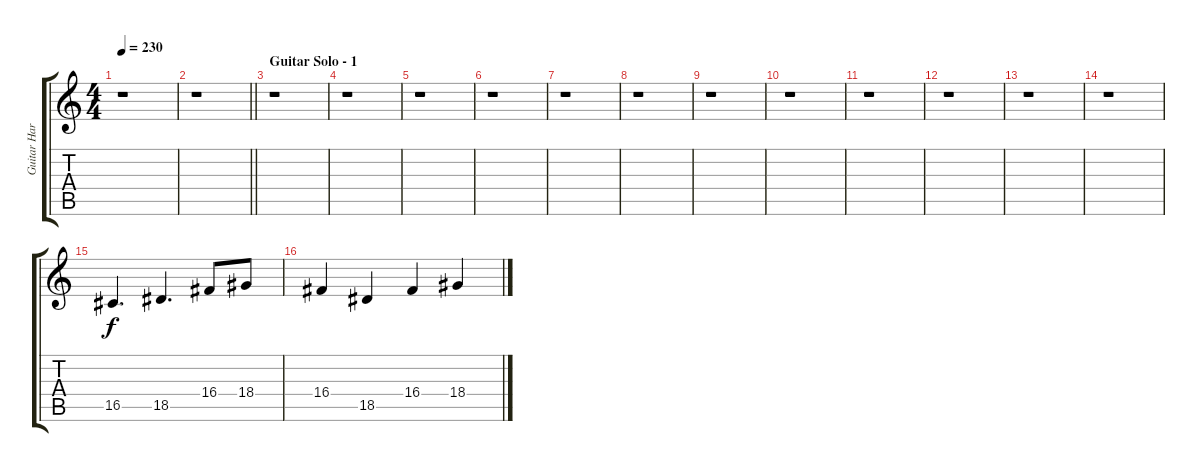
\track ("Guitar Harmony" "Guitar Har") {instrument guitarfretnoise}
\staff {score tabs}
\tuning (E4 B3 G3 D3 A2 E2) {hide}
\ts (4 4)
\tempo 230
\clef g2
\ks c
r.1{dy f} |
\barLineRight lightlight
r.1 |
\section ("" "Guitar Solo - 1")
r.1 |
r.1 |
r.1 |
r.1 |
r.1 |
r.1 |
r.1 |
r.1 |
r.1 |
r.1 |
r.1 |
r.1 |
16.5.4{d volume 10 instrument distortionguitar} 18.5.4{d} 16.4.8 18.4.8 |
16.4.4 18.5.4 16.4.4 18.4.4
